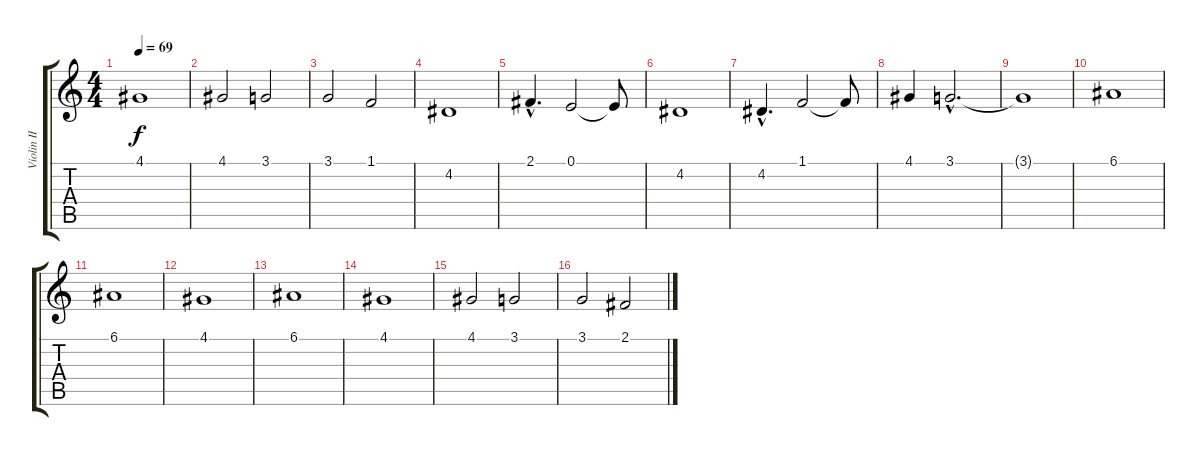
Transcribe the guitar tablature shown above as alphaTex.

\track ("Violin II" "Violin II") {instrument stringensemble2}
\staff {score tabs}
\tuning (E4 B3 G3 D3 A2 E2) {hide}
\ts (4 4)
\tempo 69
\clef g2
\ks c
4.1.1{dy f} |
4.1.2 3.1.2 |
3.1.2 1.1.2 |
4.2.1 |
2.1{hac}.4{d} 0.1.2 0.1{t}.8 |
4.2.1 |
4.2{hac}.4{d} 1.1.2 1.1{t}.8 |
4.1.4 3.1{hac}.2{d} |
3.1{t}.1 |
6.1.1 |
6.1.1 |
4.1.1 |
6.1.1 |
4.1.1 |
4.1.2 3.1.2 |
3.1.2 2.1.2
